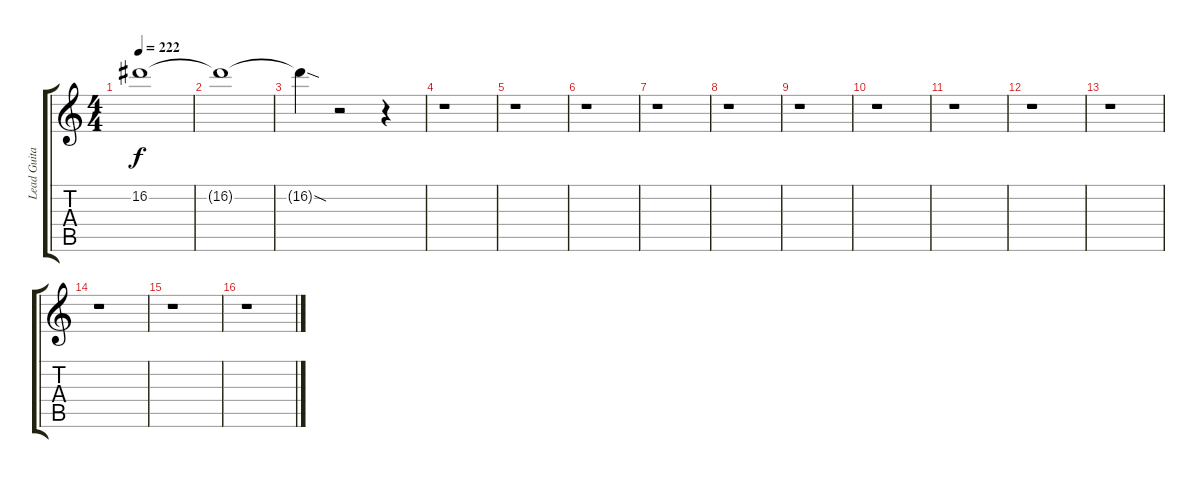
\track ("Lead Guitar" "Lead Guita") {instrument overdrivenguitar}
\staff {score tabs}
\tuning (E4 B3 G3 D3 A2 E2) {hide}
\ts (4 4)
\tempo 222
\clef g2
\ks c
16.2{t}.1{dy f} |
16.2{t}.1 |
16.2{sod t}.4 r.2 r.4 |
r.1 |
r.1 |
r.1 |
r.1 |
r.1 |
r.1 |
r.1 |
r.1 |
r.1 |
r.1 |
r.1 |
r.1 |
r.1
